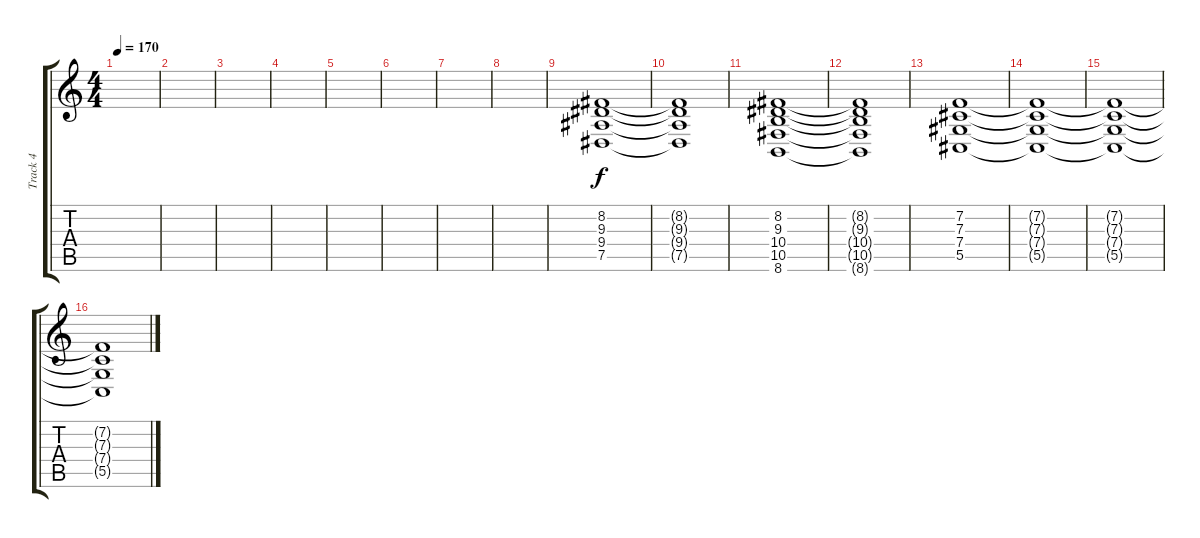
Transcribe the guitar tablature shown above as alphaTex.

\track ("Track 4" "Track 4") {instrument choiraahs}
\staff {score tabs}
\tuning (Eb4 Bb3 Gb3 Db3 Ab2 Eb2) {hide}
\ts (4 4)
\tempo 170
\clef g2
\ks c
|
|
|
|
|
|
|
|
(8.2 9.3 9.4 7.5).1 |
(8.2{t} 9.3{t} 9.4{t} 7.5{t}).1 |
(8.2 9.3 10.4 10.5 8.6).1 |
(8.2{t} 9.3{t} 10.4{t} 10.5{t} 8.6{t}).1 |
(7.2 7.3 7.4 5.5).1 |
(7.2{t} 7.3{t} 7.4{t} 5.5{t}).1 |
(7.2{t} 7.3{t} 7.4{t} 5.5{t}).1 |
(7.2{t} 7.3{t} 7.4{t} 5.5{t}).1
